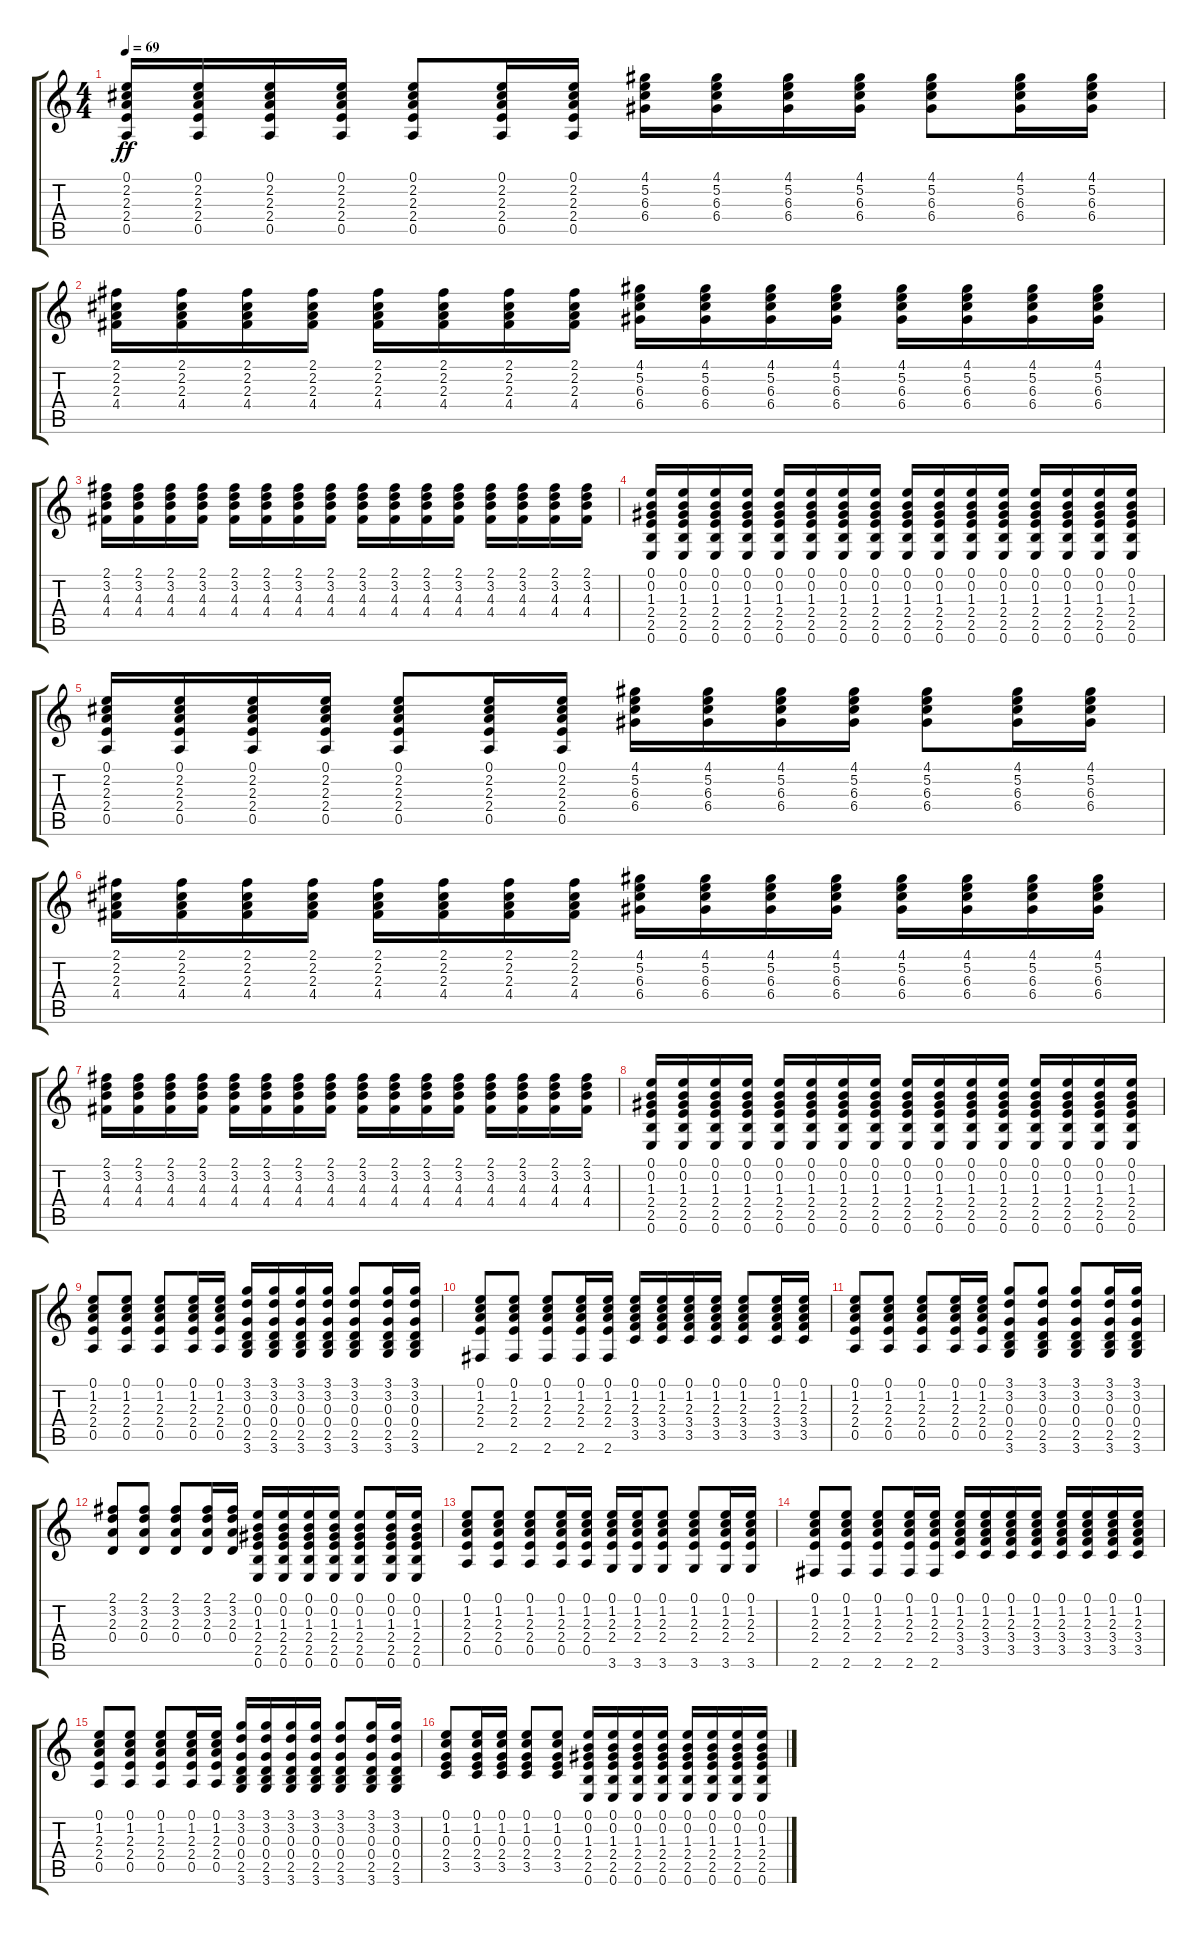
\track "" {instrument electricguitarclean}
\staff {score tabs}
\tuning (E4 B3 G3 D3 A2 E2) {hide}
\ts (4 4)
\tempo 69
\clef g2
\ks c
(0.1 2.2 2.3 2.4 0.5).16{dy ff} (0.1 2.2 2.3 2.4 0.5).16 (0.1 2.2 2.3 2.4 0.5).16 (0.1 2.2 2.3 2.4 0.5).16 (0.1 2.2 2.3 2.4 0.5).8 (0.1 2.2 2.3 2.4 0.5).16 (0.1 2.2 2.3 2.4 0.5).16 (4.1 5.2 6.3 6.4).16 (4.1 5.2 6.3 6.4).16 (4.1 5.2 6.3 6.4).16 (4.1 5.2 6.3 6.4).16 (4.1 5.2 6.3 6.4).8 (4.1 5.2 6.3 6.4).16 (4.1 5.2 6.3 6.4).16 |
(2.1 2.2 2.3 4.4).16 (2.1 2.2 2.3 4.4).16 (2.1 2.2 2.3 4.4).16 (2.1 2.2 2.3 4.4).16 (2.1 2.2 2.3 4.4).16 (2.1 2.2 2.3 4.4).16 (2.1 2.2 2.3 4.4).16 (2.1 2.2 2.3 4.4).16 (4.1 5.2 6.3 6.4).16 (4.1 5.2 6.3 6.4).16 (4.1 5.2 6.3 6.4).16 (4.1 5.2 6.3 6.4).16 (4.1 5.2 6.3 6.4).16 (4.1 5.2 6.3 6.4).16 (4.1 5.2 6.3 6.4).16 (4.1 5.2 6.3 6.4).16 |
(2.1 3.2 4.3 4.4).16 (2.1 3.2 4.3 4.4).16 (2.1 3.2 4.3 4.4).16 (2.1 3.2 4.3 4.4).16 (2.1 3.2 4.3 4.4).16 (2.1 3.2 4.3 4.4).16 (2.1 3.2 4.3 4.4).16 (2.1 3.2 4.3 4.4).16 (2.1 3.2 4.3 4.4).16 (2.1 3.2 4.3 4.4).16 (2.1 3.2 4.3 4.4).16 (2.1 3.2 4.3 4.4).16 (2.1 3.2 4.3 4.4).16 (2.1 3.2 4.3 4.4).16 (2.1 3.2 4.3 4.4).16 (2.1 3.2 4.3 4.4).16 |
(0.1 0.2 1.3 2.4 2.5 0.6).16 (0.1 0.2 1.3 2.4 2.5 0.6).16 (0.1 0.2 1.3 2.4 2.5 0.6).16 (0.1 0.2 1.3 2.4 2.5 0.6).16 (0.1 0.2 1.3 2.4 2.5 0.6).16 (0.1 0.2 1.3 2.4 2.5 0.6).16 (0.1 0.2 1.3 2.4 2.5 0.6).16 (0.1 0.2 1.3 2.4 2.5 0.6).16 (0.1 0.2 1.3 2.4 2.5 0.6).16 (0.1 0.2 1.3 2.4 2.5 0.6).16 (0.1 0.2 1.3 2.4 2.5 0.6).16 (0.1 0.2 1.3 2.4 2.5 0.6).16 (0.1 0.2 1.3 2.4 2.5 0.6).16 (0.1 0.2 1.3 2.4 2.5 0.6).16 (0.1 0.2 1.3 2.4 2.5 0.6).16 (0.1 0.2 1.3 2.4 2.5 0.6).16 |
(0.1 2.2 2.3 2.4 0.5).16 (0.1 2.2 2.3 2.4 0.5).16 (0.1 2.2 2.3 2.4 0.5).16 (0.1 2.2 2.3 2.4 0.5).16 (0.1 2.2 2.3 2.4 0.5).8 (0.1 2.2 2.3 2.4 0.5).16 (0.1 2.2 2.3 2.4 0.5).16 (4.1 5.2 6.3 6.4).16 (4.1 5.2 6.3 6.4).16 (4.1 5.2 6.3 6.4).16 (4.1 5.2 6.3 6.4).16 (4.1 5.2 6.3 6.4).8 (4.1 5.2 6.3 6.4).16 (4.1 5.2 6.3 6.4).16 |
(2.1 2.2 2.3 4.4).16 (2.1 2.2 2.3 4.4).16 (2.1 2.2 2.3 4.4).16 (2.1 2.2 2.3 4.4).16 (2.1 2.2 2.3 4.4).16 (2.1 2.2 2.3 4.4).16 (2.1 2.2 2.3 4.4).16 (2.1 2.2 2.3 4.4).16 (4.1 5.2 6.3 6.4).16 (4.1 5.2 6.3 6.4).16 (4.1 5.2 6.3 6.4).16 (4.1 5.2 6.3 6.4).16 (4.1 5.2 6.3 6.4).16 (4.1 5.2 6.3 6.4).16 (4.1 5.2 6.3 6.4).16 (4.1 5.2 6.3 6.4).16 |
(2.1 3.2 4.3 4.4).16 (2.1 3.2 4.3 4.4).16 (2.1 3.2 4.3 4.4).16 (2.1 3.2 4.3 4.4).16 (2.1 3.2 4.3 4.4).16 (2.1 3.2 4.3 4.4).16 (2.1 3.2 4.3 4.4).16 (2.1 3.2 4.3 4.4).16 (2.1 3.2 4.3 4.4).16 (2.1 3.2 4.3 4.4).16 (2.1 3.2 4.3 4.4).16 (2.1 3.2 4.3 4.4).16 (2.1 3.2 4.3 4.4).16 (2.1 3.2 4.3 4.4).16 (2.1 3.2 4.3 4.4).16 (2.1 3.2 4.3 4.4).16 |
(0.1 0.2 1.3 2.4 2.5 0.6).16 (0.1 0.2 1.3 2.4 2.5 0.6).16 (0.1 0.2 1.3 2.4 2.5 0.6).16 (0.1 0.2 1.3 2.4 2.5 0.6).16 (0.1 0.2 1.3 2.4 2.5 0.6).16 (0.1 0.2 1.3 2.4 2.5 0.6).16 (0.1 0.2 1.3 2.4 2.5 0.6).16 (0.1 0.2 1.3 2.4 2.5 0.6).16 (0.1 0.2 1.3 2.4 2.5 0.6).16 (0.1 0.2 1.3 2.4 2.5 0.6).16 (0.1 0.2 1.3 2.4 2.5 0.6).16 (0.1 0.2 1.3 2.4 2.5 0.6).16 (0.1 0.2 1.3 2.4 2.5 0.6).16 (0.1 0.2 1.3 2.4 2.5 0.6).16 (0.1 0.2 1.3 2.4 2.5 0.6).16 (0.1 0.2 1.3 2.4 2.5 0.6).16 |
(0.1 1.2 2.3 2.4 0.5).8 (0.1 1.2 2.3 2.4 0.5).8 (0.1 1.2 2.3 2.4 0.5).8 (0.1 1.2 2.3 2.4 0.5).16 (0.1 1.2 2.3 2.4 0.5).16 (3.1 3.2 0.3 0.4 2.5 3.6).16 (3.1 3.2 0.3 0.4 2.5 3.6).16 (3.1 3.2 0.3 0.4 2.5 3.6).16 (3.1 3.2 0.3 0.4 2.5 3.6).16 (3.1 3.2 0.3 0.4 2.5 3.6).8 (3.1 3.2 0.3 0.4 2.5 3.6).16 (3.1 3.2 0.3 0.4 2.5 3.6).16 |
(0.1 1.2 2.3 2.4 2.6).8 (0.1 1.2 2.3 2.4 2.6).8 (0.1 1.2 2.3 2.4 2.6).8 (0.1 1.2 2.3 2.4 2.6).16 (0.1 1.2 2.3 2.4 2.6).16 (0.1 1.2 2.3 3.4 3.5).16 (0.1 1.2 2.3 3.4 3.5).16 (0.1 1.2 2.3 3.4 3.5).16 (0.1 1.2 2.3 3.4 3.5).16 (0.1 1.2 2.3 3.4 3.5).8 (0.1 1.2 2.3 3.4 3.5).16 (0.1 1.2 2.3 3.4 3.5).16 |
(0.1 1.2 2.3 2.4 0.5).8 (0.1 1.2 2.3 2.4 0.5).8 (0.1 1.2 2.3 2.4 0.5).8 (0.1 1.2 2.3 2.4 0.5).16 (0.1 1.2 2.3 2.4 0.5).16 (3.1 3.2 0.3 0.4 2.5 3.6).8 (3.1 3.2 0.3 0.4 2.5 3.6).8 (3.1 3.2 0.3 0.4 2.5 3.6).8 (3.1 3.2 0.3 0.4 2.5 3.6).16 (3.1 3.2 0.3 0.4 2.5 3.6).16 |
(2.1 3.2 2.3 0.4).8 (2.1 3.2 2.3 0.4).8 (2.1 3.2 2.3 0.4).8 (2.1 3.2 2.3 0.4).16 (2.1 3.2 2.3 0.4).16 (0.1 0.2 1.3 2.4 2.5 0.6).16 (0.1 0.2 1.3 2.4 2.5 0.6).16 (0.1 0.2 1.3 2.4 2.5 0.6).16 (0.1 0.2 1.3 2.4 2.5 0.6).16 (0.1 0.2 1.3 2.4 2.5 0.6).8 (0.1 0.2 1.3 2.4 2.5 0.6).16 (0.1 0.2 1.3 2.4 2.5 0.6).16 |
(0.1 1.2 2.3 2.4 0.5).8 (0.1 1.2 2.3 2.4 0.5).8 (0.1 1.2 2.3 2.4 0.5).8 (0.1 1.2 2.3 2.4 0.5).16 (0.1 1.2 2.3 2.4 0.5).16 (0.1 1.2 2.3 2.4 3.6).16 (0.1 1.2 2.3 2.4 3.6).16 (0.1 1.2 2.3 2.4 3.6).8 (0.1 1.2 2.3 2.4 3.6).8 (0.1 1.2 2.3 2.4 3.6).16 (0.1 1.2 2.3 2.4 3.6).16 |
(0.1 1.2 2.3 2.4 2.6).8 (0.1 1.2 2.3 2.4 2.6).8 (0.1 1.2 2.3 2.4 2.6).8 (0.1 1.2 2.3 2.4 2.6).16 (0.1 1.2 2.3 2.4 2.6).16 (0.1 1.2 2.3 3.4 3.5).16 (0.1 1.2 2.3 3.4 3.5).16 (0.1 1.2 2.3 3.4 3.5).16 (0.1 1.2 2.3 3.4 3.5).16 (0.1 1.2 2.3 3.4 3.5).16 (0.1 1.2 2.3 3.4 3.5).16 (0.1 1.2 2.3 3.4 3.5).16 (0.1 1.2 2.3 3.4 3.5).16 |
(0.1 1.2 2.3 2.4 0.5).8 (0.1 1.2 2.3 2.4 0.5).8 (0.1 1.2 2.3 2.4 0.5).8 (0.1 1.2 2.3 2.4 0.5).16 (0.1 1.2 2.3 2.4 0.5).16 (3.1 3.2 0.3 0.4 2.5 3.6).16 (3.1 3.2 0.3 0.4 2.5 3.6).16 (3.1 3.2 0.3 0.4 2.5 3.6).16 (3.1 3.2 0.3 0.4 2.5 3.6).16 (3.1 3.2 0.3 0.4 2.5 3.6).8 (3.1 3.2 0.3 0.4 2.5 3.6).16 (3.1 3.2 0.3 0.4 2.5 3.6).16 |
(0.1 1.2 0.3 2.4 3.5).8 (0.1 1.2 0.3 2.4 3.5).16 (0.1 1.2 0.3 2.4 3.5).16 (0.1 1.2 0.3 2.4 3.5).8 (0.1 1.2 0.3 2.4 3.5).8 (0.1 0.2 1.3 2.4 2.5 0.6).16 (0.1 0.2 1.3 2.4 2.5 0.6).16 (0.1 0.2 1.3 2.4 2.5 0.6).16 (0.1 0.2 1.3 2.4 2.5 0.6).16 (0.1 0.2 1.3 2.4 2.5 0.6).16 (0.1 0.2 1.3 2.4 2.5 0.6).16 (0.1 0.2 1.3 2.4 2.5 0.6).16 (0.1 0.2 1.3 2.4 2.5 0.6).16
